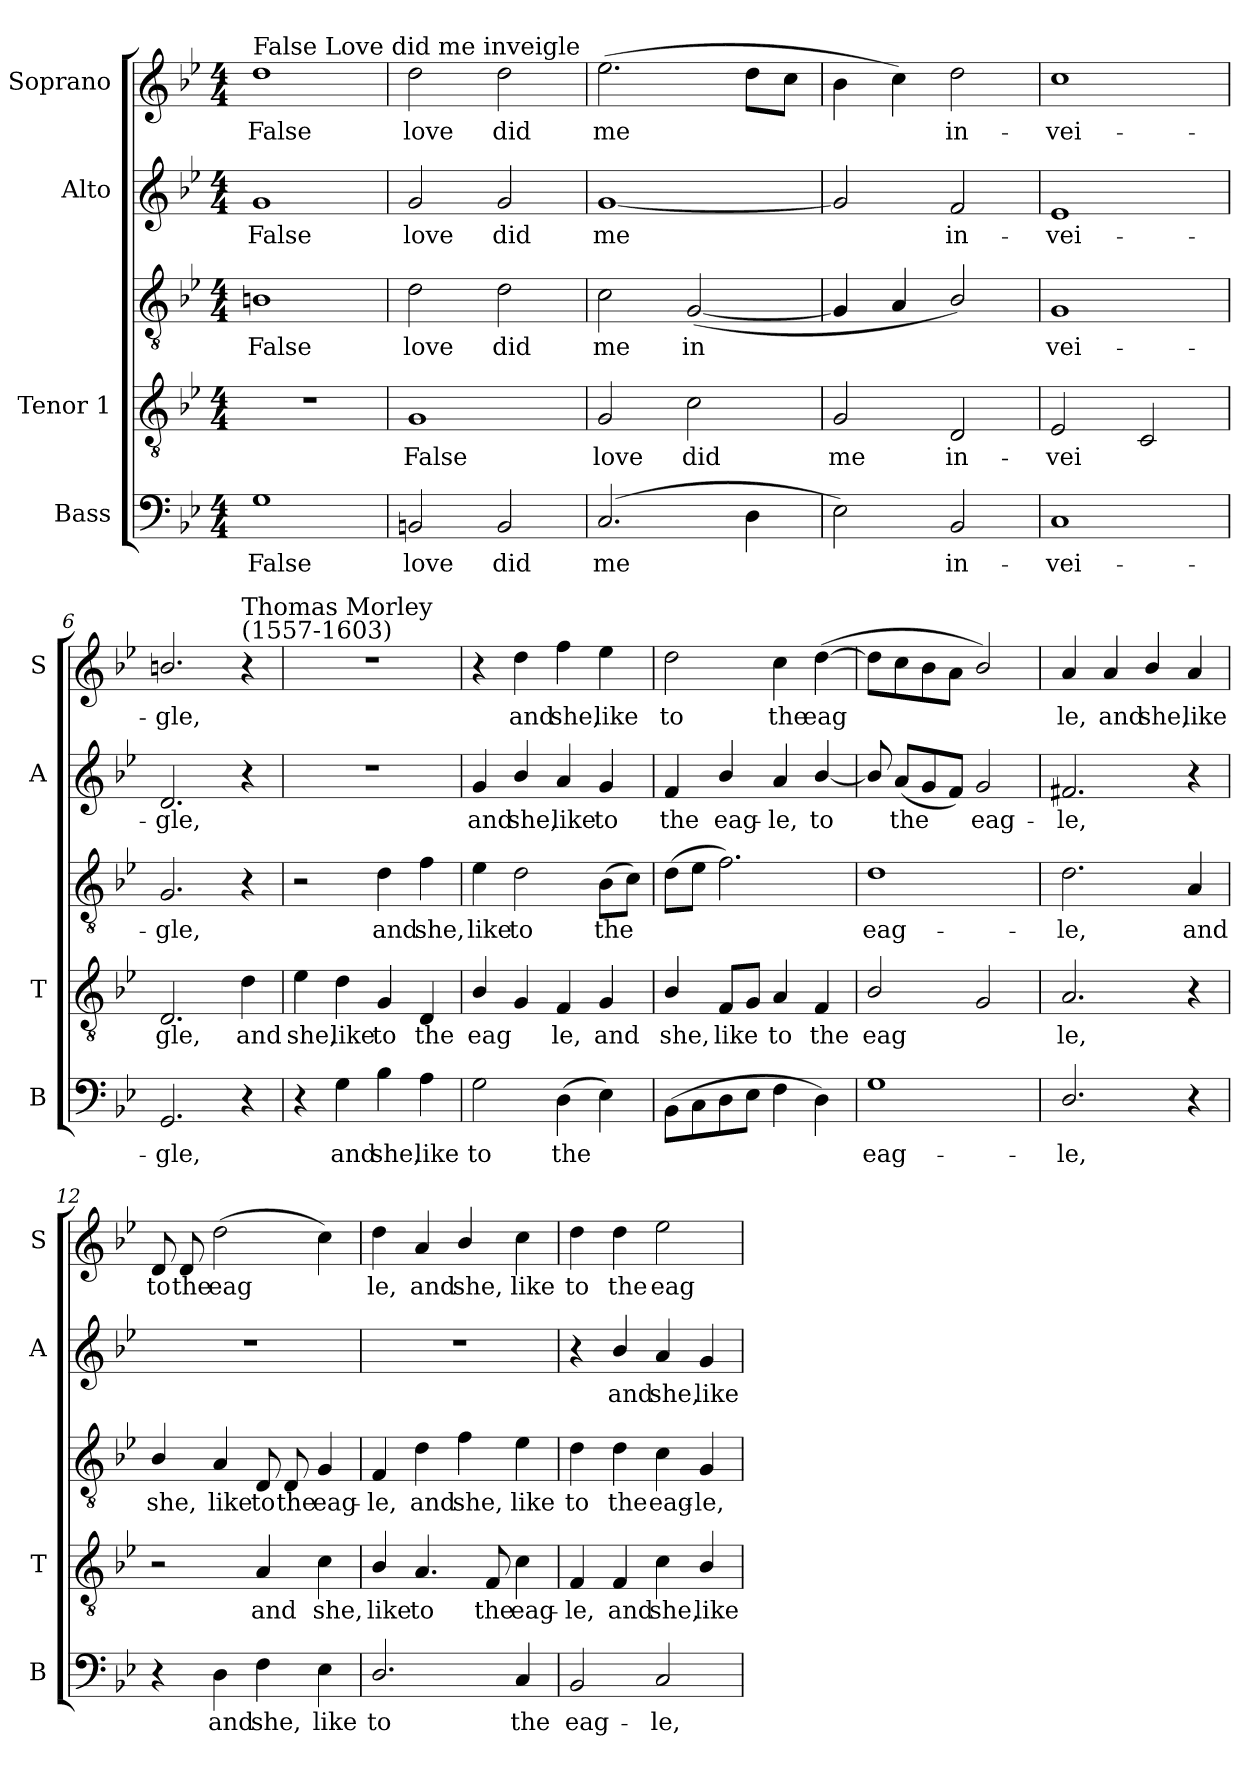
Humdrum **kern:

**kern	**text	**kern	**text	**kern	**text	**kern	**text	**kern	**text
*part4	*part4	*part3	*part3	*part3	*part3	*part2	*part2	*part1	*part1
*staff5	*staff5	*staff4	*staff4	*staff3	*staff3	*staff2	*staff2	*staff1	*staff1
*I"Bass	*	*I"Tenor 1	*	*	*	*I"Alto	*	*I"Soprano	*
*I'B	*	*I'T	*	*	*	*I'A	*	*I'S	*
*clefF4	*	*clefGv2	*	*clefGv2	*	*clefG2	*	*clefG2	*
*k[b-e-]	*	*k[b-e-]	*	*k[b-e-]	*	*k[b-e-]	*	*k[b-e-]	*
*B-:	*	*B-:	*	*B-:	*	*B-:	*	*B-:	*
*M4/4	*	*M4/4	*	*M4/4	*	*M4/4	*	*M4/4	*
=1	=1	=1	=1	=1	=1	=1	=1	=1	=1
!	!	!	!	!	!	!	!	!LO:TX:a:t=False Love did me inveigle	!
!	!LO:LY:b	!	!	!	!LO:LY:b	!	!LO:LY:b	!	!LO:LY:b
1G	False	1r	.	1Bn	False	1g	False	1dd	False
=2	=2	=2	=2	=2	=2	=2	=2	=2	=2
!	!LO:LY:b	!	!LO:LY:b	!	!LO:LY:b	!	!LO:LY:b	!	!LO:LY:b
2BBn/	love	1G	False	2d\	love	2g/	love	2dd\	love
!	!LO:LY:b	!	!	!	!LO:LY:b	!	!LO:LY:b	!	!LO:LY:b
2BB/	did	.	.	2d\	did	2g/	did	2dd\	did
=3	=3	=3	=3	=3	=3	=3	=3	=3	=3
!	!LO:LY:b	!	!LO:LY:b	!	!LO:LY:b	!	!LO:LY:b	!	!LO:LY:b
(>2.C/	me	2G/	love	2c\	me	[1g	me	(>2.ee-\	me
!	!	!	!LO:LY:b	!	!LO:LY:b	!	!	!	!
.	.	2c\	did	(<[2G/	in­	.	.	.	.
4D\	.	.	.	.	.	.	.	8dd\L	.
.	.	.	.	.	.	.	.	8cc\J	.
=4	=4	=4	=4	=4	=4	=4	=4	=4	=4
!	!	!	!LO:LY:b	!	!	!	!	!	!
2E-\)	.	2G/	me	4G/]	.	2g/]	.	4b-\	.
.	.	.	.	4A/	.	.	.	4cc\)	.
!	!LO:LY:b	!	!LO:LY:b	!	!	!	!LO:LY:b	!	!LO:LY:b
2BB-/	in-	2D/	in-	2B-/)	.	2f/	in-	2dd\	in-
=5	=5	=5	=5	=5	=5	=5	=5	=5	=5
!	!LO:LY:b	!	!LO:LY:b	!	!LO:LY:b	!	!LO:LY:b	!	!LO:LY:b
1C	-vei-	2E-/	-vei­	1G	-vei-	1e-	-vei-	1cc	-vei-
.	.	2C/	.	.	.	.	.	.	.
=6	=6	=6	=6	=6	=6	=6	=6	=6	=6
!	!LO:LY:b	!	!LO:LY:b	!	!LO:LY:b	!	!LO:LY:b	!	!LO:LY:b
2.GG/	-gle,	2.D/	gle,	2.G/	gle,	2.d/	-gle,	2.bn/	-gle,
!	!	!	!	!	!	!	!	!LO:TX:a:t=Thomas Morley \n(1557-1603)	!
!	!	!	!LO:LY:b	!	!	!	!	!	!
4r	.	4d\	and	4r	.	4r	.	4r	.
=7	=7	=7	=7	=7	=7	=7	=7	=7	=7
!	!	!	!LO:LY:b	!	!	!	!	!	!
4r	.	4e-\	she,	2r	.	1r	.	1r	.
!	!LO:LY:b	!	!LO:LY:b	!	!	!	!	!	!
4G\	and	4d\	like	.	.	.	.	.	.
!	!LO:LY:b	!	!LO:LY:b	!	!LO:LY:b	!	!	!	!
4B-\	she,	4G/	to	4d\	and	.	.	.	.
!	!LO:LY:b	!	!LO:LY:b	!	!LO:LY:b	!	!	!	!
4A\	like	4D/	the	4f\	she,	.	.	.	.
=8	=8	=8	=8	=8	=8	=8	=8	=8	=8
!	!LO:LY:b	!	!LO:LY:b	!	!LO:LY:b	!	!LO:LY:b	!	!
2G\	to	4B-/	eag­	4e-\	like	4g/	and	4r	.
!	!	!	!	!	!LO:LY:b	!	!LO:LY:b	!	!LO:LY:b
.	.	4G/	.	2d\	to	4b-/	she,	4dd\	and
!	!LO:LY:b	!	!LO:LY:b	!	!	!	!LO:LY:b	!	!LO:LY:b
(>4D\	the	4F/	le,	.	.	4a/	like	4ff\	she,
!	!	!	!LO:LY:b	!	!LO:LY:b	!	!LO:LY:b	!	!LO:LY:b
4E-\)	.	4G/	and	(>8B-\L	the	4g/	to	4ee-\	like
.	.	.	.	8c\J)	.	.	.	.	.
!!LO:LB:g=z
=9	=9	=9	=9	=9	=9	=9	=9	=9	=9
!	!	!	!LO:LY:b	!	!	!	!LO:LY:b	!	!LO:LY:b
(>8BB-\L	.	4B-/	she,	(>8d\L	.	4f/	the	2dd\	to
8C\	.	.	.	8e-\J	.	.	.	.	.
!	!	!	!LO:LY:b	!	!	!	!LO:LY:b	!	!
8D\	.	8F/L	like	2.f\)	.	4b-/	eag-	.	.
8E-\J	.	8G/J	.	.	.	.	.	.	.
!	!	!	!LO:LY:b	!	!	!	!LO:LY:b	!	!LO:LY:b
4F\	.	4A/	to	.	.	4a/	-le,	4cc\	the
!	!	!	!LO:LY:b	!	!	!	!LO:LY:b	!	!LO:LY:b
4D\)	.	4F/	the	.	.	[4b-/	to	(>[4dd\	eag­
=10	=10	=10	=10	=10	=10	=10	=10	=10	=10
!	!LO:LY:b	!	!LO:LY:b	!	!LO:LY:b	!	!	!	!
1G	eag-	2B-/	-eag­	1d	eag-	8b-/]	.	8dd\L]	.
!	!	!	!	!	!	!	!LO:LY:b	!	!
.	.	.	.	.	.	(<8a/L	the	8cc\	.
.	.	.	.	.	.	8g/	.	8b-\	.
.	.	.	.	.	.	8f/J)	.	8a\J	.
!	!	!	!	!	!	!	!LO:LY:b	!	!
.	.	2G/	.	.	.	2g/	eag-	2b-/)	.
=11	=11	=11	=11	=11	=11	=11	=11	=11	=11
!	!LO:LY:b	!	!LO:LY:b	!	!LO:LY:b	!	!LO:LY:b	!	!LO:LY:b
2.D/	-le,	2.A/	le,	2.d\	le,	2.f#X/	-le,	4a/	le,
!	!	!	!	!	!	!	!	!	!LO:LY:b
.	.	.	.	.	.	.	.	4a/	and
!	!	!	!	!	!	!	!	!	!LO:LY:b
.	.	.	.	.	.	.	.	4b-/	she,
!	!	!	!	!	!LO:LY:b	!	!	!	!LO:LY:b
4r	.	4r	.	4A/	and	4r	.	4a/	like
=12	=12	=12	=12	=12	=12	=12	=12	=12	=12
!	!	!	!	!	!LO:LY:b	!	!	!	!LO:LY:b
4r	.	2r	.	4B-/	she,	1r	.	8d/	to
!	!	!	!	!	!	!	!	!	!LO:LY:b
.	.	.	.	.	.	.	.	8d/	the
!	!LO:LY:b	!	!	!	!LO:LY:b	!	!	!	!LO:LY:b
4D\	and	.	.	4A/	like	.	.	(>2dd\	eag­
!	!LO:LY:b	!	!LO:LY:b	!	!LO:LY:b	!	!	!	!
4F\	she,	4A/	-and	8D/	to	.	.	.	.
!	!	!	!	!	!LO:LY:b	!	!	!	!
.	.	.	.	8D/	the	.	.	.	.
!	!LO:LY:b	!	!LO:LY:b	!	!LO:LY:b	!	!	!	!
4E-\	like	4c\	she,	4G/	eag-	.	.	4cc\)	.
=13	=13	=13	=13	=13	=13	=13	=13	=13	=13
!	!LO:LY:b	!	!LO:LY:b	!	!LO:LY:b	!	!	!	!LO:LY:b
2.D/	to	4B-/	like	4F/	le,	1r	.	4dd\	le,
!	!	!	!LO:LY:b	!	!LO:LY:b	!	!	!	!LO:LY:b
.	.	4.A/	to	4d\	and	.	.	4a/	and
!	!	!	!	!	!LO:LY:b	!	!	!	!LO:LY:b
.	.	.	.	4f\	she,	.	.	4b-/	she,
!	!	!	!LO:LY:b	!	!	!	!	!	!
.	.	8F/	the	.	.	.	.	.	.
!	!LO:LY:b	!	!LO:LY:b	!	!LO:LY:b	!	!	!	!LO:LY:b
4C/	the	4c\	eag-	4e-\	like	.	.	4cc\	like
!!LO:LB:g=z
=14	=14	=14	=14	=14	=14	=14	=14	=14	=14
!	!LO:LY:b	!	!LO:LY:b	!	!LO:LY:b	!	!	!	!LO:LY:b
2BB-/	eag-	4F/	le,	4d\	-to	4r	.	4dd\	to
!	!	!	!LO:LY:b	!	!LO:LY:b	!	!LO:LY:b	!	!LO:LY:b
.	.	4F/	and	4d\	the	4b-/	and	4dd\	the
!	!LO:LY:b	!	!LO:LY:b	!	!LO:LY:b	!	!LO:LY:b	!	!LO:LY:b
2C/	-le,	4c\	she,	4c\	eag-	4a/	she,	2ee-\	eag-
!	!	!	!LO:LY:b	!	!LO:LY:b	!	!LO:LY:b	!	!
.	.	4B-/	like	4G/	-le,	4g/	like	.	.
=	=	=	=	=	=	=	=	=	=
*-	*-	*-	*-	*-	*-	*-	*-	*-	*-
